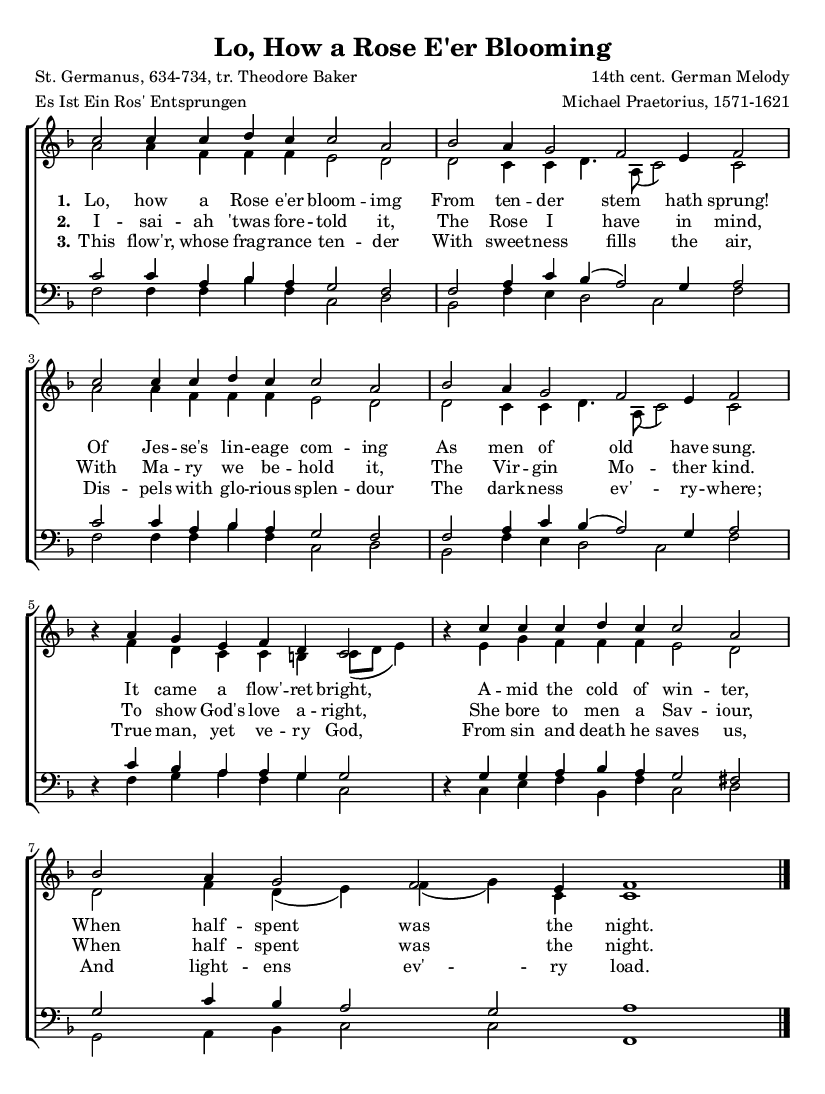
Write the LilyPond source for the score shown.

\header {
  filename = "lo.ly"
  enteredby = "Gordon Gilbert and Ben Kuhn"
  composer = "14th cent. German Melody"
  arranger = "Michael Praetorius, 1571-1621"
  poet = "St. Germanus, 634-734, tr. Theodore Baker"
  date=""
  title = "Lo, How a Rose E'er Blooming"
  metre = "Es Ist Ein Ros' Entsprungen"
  meter = \metre
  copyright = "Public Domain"
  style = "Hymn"
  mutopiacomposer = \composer
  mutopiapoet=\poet
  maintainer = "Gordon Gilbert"
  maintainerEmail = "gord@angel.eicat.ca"
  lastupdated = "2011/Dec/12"
}

\version "2.14.2"

\include "header.ly"

global= {
  \time 10/4
  \key f \major
}

sop = \context Voice = "sop"    {
  \voiceOne
  \relative c' {
	c'2 c4 c d c c2 a |
    bes a4 g2 f e4 f2 |
    c'2 c4 c d c c2 a |
    bes a4 g2 f e4 f2 |
    \time 8/4
    b4 \rest a g e f d c2 |
    \time 10/4 b'4 \rest c c c d c c2 a |
    \time 12/4 bes a4 g2 f e4 f1 \bar "|."
  }}

alto=\context Voice = "alto"   {
  \voiceTwo
  \relative c' {
	a'2 a4 f f f e2 d d
	c4 c d4. a8( c2) c
	a'2 a4 f f f e2 d d
	c4 c d4. a8( c2) c
	s4 f d c c b c8( d e4) s
	e4 g f f f e2 d d
	f4 d( e) f( g) c, c1
  }}	

tenor = \context Voice = "tenor"   {
  \voiceOne
  \relative c' {
	c2 c4 a bes a g2 f f
	a4 c bes( a2) g4 a2
	c2 c4 a bes a g2 f f
	a4 c bes( a2) g4 a2
	d,4 \rest c'4 bes a a g g2 d4 \rest
	g4 g a bes a g2 fis g
	c4 bes a2 g a1
  }}

bass = \context Voice = "bass"   {
  \voiceTwo
  \relative c' {
	f,2 f4 f bes f c2 d bes
	f'4 e d2 c f
	f2 f4 f bes f c2 d bes
	f'4 e d2 c f
	s4 f g a f g c,2 s4
	c4 e f bes, f' c2 d g,
	a4 bes c2 c f,1
  }}
accomp=\chordmode {
  
}
stanzaa = \lyricmode {
  Lo, how a Rose e'er bloom -- img
  From ten -- der stem hath sprung!
  Of Jes -- se's lin -- eage com -- ing
  As men of old have sung.
  It came a flow' -- ret bright,
  A -- mid the cold of win -- ter, 
  When half -- spent was  the night.
}

stanzab = \lyricmode {
  I -- sai -- ah 'twas fore -- told it,
  The Rose I have in mind,
  With Ma -- ry we be -- hold it,
  The Vir -- gin Mo -- ther kind.
  To show God's love a -- right,
  She bore to men a Sav -- iour,
  When half -- spent was the night.
}
stanzac = \lyricmode {
  This flow'r, whose frag -- rance ten -- der
  With sweet -- ness fills the air,
  Dis -- pels with glo -- rious splen -- dour
  The dark -- ness ev' -- ry -- where;
  True man, yet ve -- ry God,
  From sin and death he saves us,
  And light -- ens ev' -- ry load.
}	
stanzad = \lyricmode {
  
}	
stanzae = \lyricmode {
  
}
stanzaf = \lyricmode {
  
}

\score {	%\transpose d c
  \context ChoirStaff <<
    \context ChordNames \accomp
    \unset ChoirStaff.melismaBusyProperties 
    \context Staff ="upper"  { \clef "G" <<
      \global
      \sop
      \alto
    >>}
    
    \lyricsto "sop" \context Lyrics = "stanza-1" {
      \set stanza = "1."
      \stanzaa }
    \lyricsto "sop" \context Lyrics = "stanza-2" {
      \set stanza = "2."
      \stanzab }
    \lyricsto "sop" \context Lyrics = "stanza-3" {
      \set stanza = "3."
      \stanzac }
    
    \context Staff = "lower"  { \clef "F"<<
      \global
      \tenor
      \bass
    >>}
  >>
  \layout {
    indent = 0.0\pt
    \context {
      \ChordNames
      \override ChordName  #'style = #'american
      chordChanges = ##t
    }
    \context {
      \Staff 
      \remove Time_signature_engraver 
    } 
  }
}
